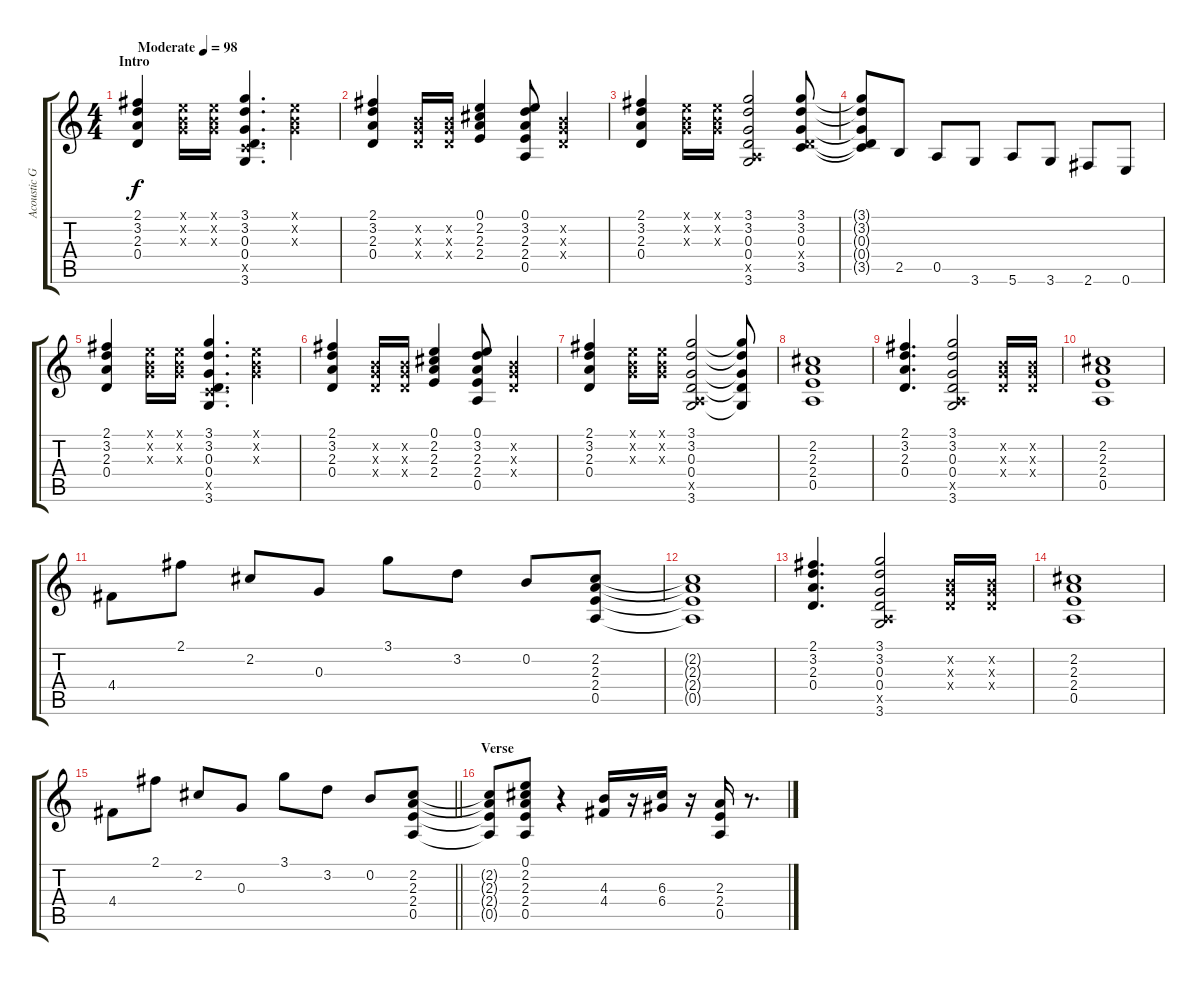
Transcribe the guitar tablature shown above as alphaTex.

\track ("Acoustic Guitar" "Acoustic G") {instrument acousticguitarsteel}
\staff {score tabs}
\tuning (E4 B3 G3 D3 A2 E2) {hide}
\ts (4 4)
\section ("" "Intro")
\tempo (98 "Moderate")
\clef g2
\ks c
(2.1 3.2 2.3 0.4).4{dy f instrument acousticguitarsteel} (0.1{x} 0.2{x} 0.3{x}).16 (0.1{x} 0.2{x} 0.3{x}).16 (3.1 3.2 0.3 0.4 3.5{x} 3.6).4{d} (0.1{x} 0.2{x} 0.3{x}).4 |
(2.1 3.2 2.3 0.4).4 (0.2{x} 0.3{x} 0.4{x}).16 (0.2{x} 0.3{x} 0.4{x}).16 (0.1 2.2 2.3 2.4).4 (0.1 3.2 2.3 2.4 0.5).8 (0.2{x} 0.3{x} 0.4{x}).4 |
(2.1 3.2 2.3 0.4).4 (0.1{x} 0.2{x} 0.3{x}).16 (0.1{x} 0.2{x} 0.3{x}).16 (3.1 3.2 0.3 0.4 0.5{x} 3.6).2 (3.1 3.2 0.3 0.4{x} 3.5).8 |
(3.1{t} 3.2{t} 0.3{t} 0.4{t} 3.5{t}).8 2.5.8 0.5.8 3.6.8 5.6.8 3.6.8 2.6.8 0.6.8 |
(2.1 3.2 2.3 0.4).4 (0.1{x} 0.2{x} 0.3{x}).16 (0.1{x} 0.2{x} 0.3{x}).16 (3.1 3.2 0.3 0.4 3.5{x} 3.6).4{d} (0.1{x} 0.2{x} 0.3{x}).4 |
(2.1 3.2 2.3 0.4).4 (0.2{x} 0.3{x} 0.4{x}).16 (0.2{x} 0.3{x} 0.4{x}).16 (0.1 2.2 2.3 2.4).4 (0.1 3.2 2.3 2.4 0.5).8 (0.2{x} 0.3{x} 0.4{x}).4 |
(2.1 3.2 2.3 0.4).4 (0.1{x} 0.2{x} 0.3{x}).16 (0.1{x} 0.2{x} 0.3{x}).16 (3.1 3.2 0.3 0.4 0.5{x} 3.6).2 (3.1{t} 3.2{t} 0.3{t} 0.4{t} 3.6{t}).8 |
(2.2 2.3 2.4 0.5).1 |
(2.1 3.2 2.3 0.4).4{d} (3.1 3.2 0.3 0.4 0.5{x} 3.6).2 (0.2{x} 0.3{x} 0.4{x}).16 (0.2{x} 0.3{x} 0.4{x}).16 |
(2.2 2.3 2.4 0.5).1 |
4.4.8 2.1.8 2.2.8 0.3.8 3.1.8 3.2.8 0.2.8 (2.2 2.3 2.4 0.5).8 |
(2.2{t} 2.3{t} 2.4{t} 0.5{t}).1 |
(2.1 3.2 2.3 0.4).4{d} (3.1 3.2 0.3 0.4 0.5{x} 3.6).2 (0.2{x} 0.3{x} 0.4{x}).16 (0.2{x} 0.3{x} 0.4{x}).16 |
(2.2 2.3 2.4 0.5).1 |
\barLineRight lightlight
4.4.8 2.1.8 2.2.8 0.3.8 3.1.8 3.2.8 0.2.8 (2.2 2.3 2.4 0.5).8 |
\section ("" "Verse")
(2.2{t} 2.3{t} 2.4{t} 0.5{t}).8 (0.1 2.2 2.3 2.4 0.5).8 r.4 (4.3 4.4).16 r.16 (6.3 6.4).16 r.16 (2.3 2.4 0.5).16 r.8{d}
